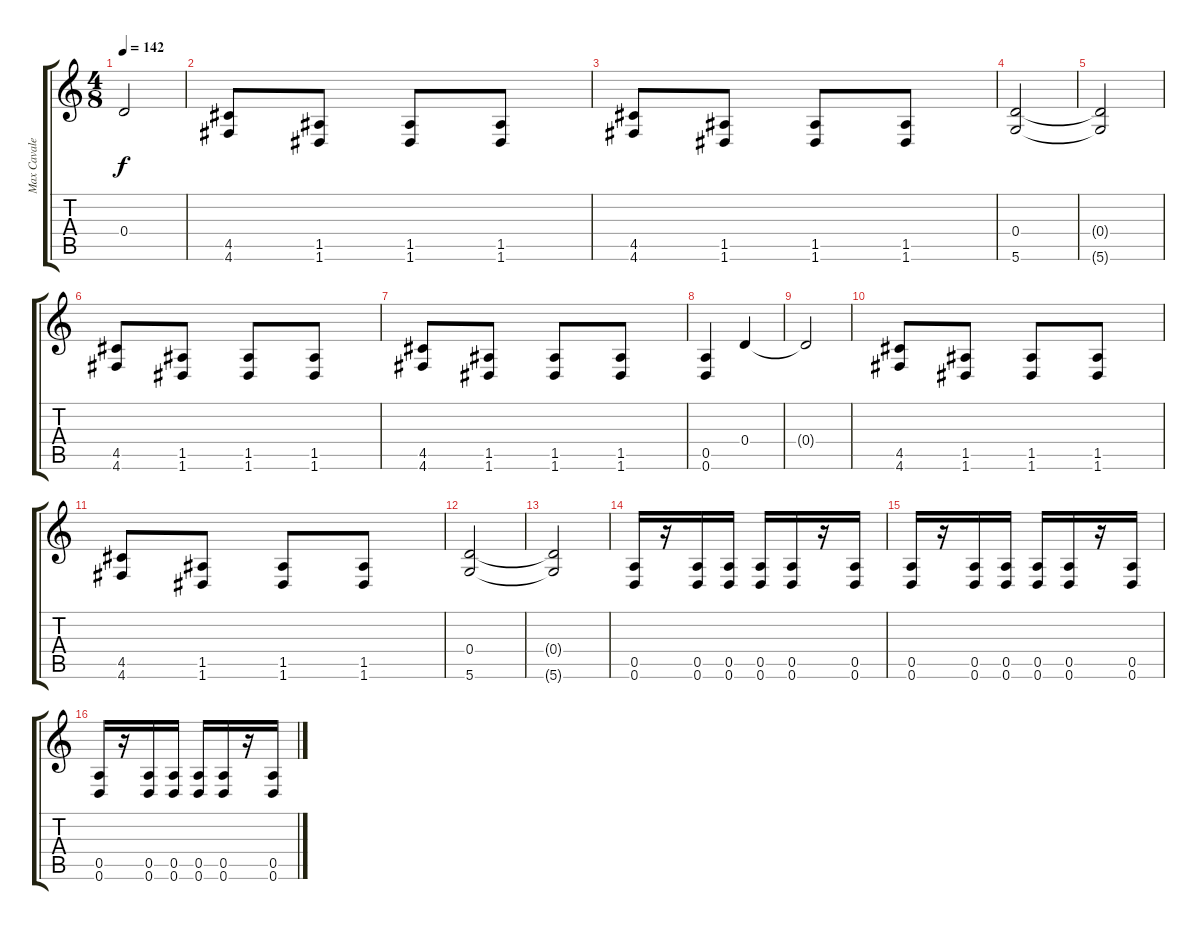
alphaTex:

\track ("Max Cavalera" "Max Cavale") {instrument distortionguitar}
\staff {score tabs}
\tuning (E4 B3 G3 D3 A2 D2) {hide}
\ts (4 8)
\tempo 142
\clef g2
\ks c
0.4{t}.2{dy f} |
(4.5 4.6).8 (1.5 1.6).8 (1.5 1.6).8 (1.5 1.6).8 |
(4.5 4.6).8 (1.5 1.6).8 (1.5 1.6).8 (1.5 1.6).8 |
(0.4 5.6).2 |
(0.4{t} 5.6{t}).2 |
(4.5 4.6).8 (1.5 1.6).8 (1.5 1.6).8 (1.5 1.6).8 |
(4.5 4.6).8 (1.5 1.6).8 (1.5 1.6).8 (1.5 1.6).8 |
(0.5 0.6).4 0.4.4 |
0.4{t}.2 |
(4.5 4.6).8 (1.5 1.6).8 (1.5 1.6).8 (1.5 1.6).8 |
(4.5 4.6).8 (1.5 1.6).8 (1.5 1.6).8 (1.5 1.6).8 |
(0.4 5.6).2 |
(0.4{t} 5.6{t}).2 |
(0.5 0.6).16 r.16 (0.5 0.6).16 (0.5 0.6).16 (0.5 0.6).16 (0.5 0.6).16 r.16 (0.5 0.6).16 |
(0.5 0.6).16 r.16 (0.5 0.6).16 (0.5 0.6).16 (0.5 0.6).16 (0.5 0.6).16 r.16 (0.5 0.6).16 |
(0.5 0.6).16 r.16 (0.5 0.6).16 (0.5 0.6).16 (0.5 0.6).16 (0.5 0.6).16 r.16 (0.5 0.6).16
